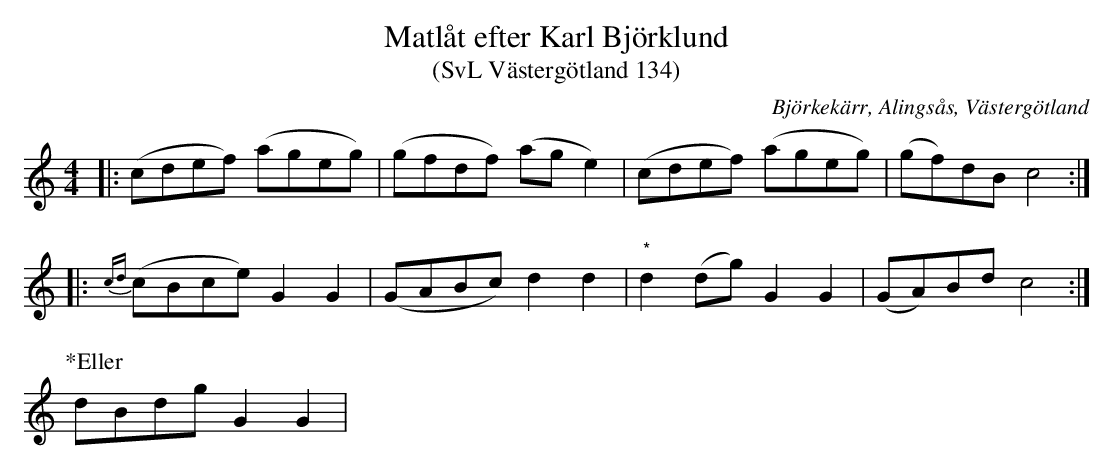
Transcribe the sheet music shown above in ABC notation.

X:1
T:Matlåt efter Karl Björklund
T:(SvL Västergötland 134)
O:Björkekärr, Alingsås, Västergötland
M:4/4
L:1/4
K:C
|: (c/d/e/f/) (a/g/e/g/) | (g/f/d/f/) (a/g/ e) |(c/d/e/f/) (a/g/e/g/) | (g/f/)d/B/ c2 :|
|: {cd}(c/B/c/e/) G G | (G/A/B/c/) d d | "*" d (d/g/) G G | (G/A/)B/d/ c2 :|
[P:*Eller] d/B/d/g/ G G |
